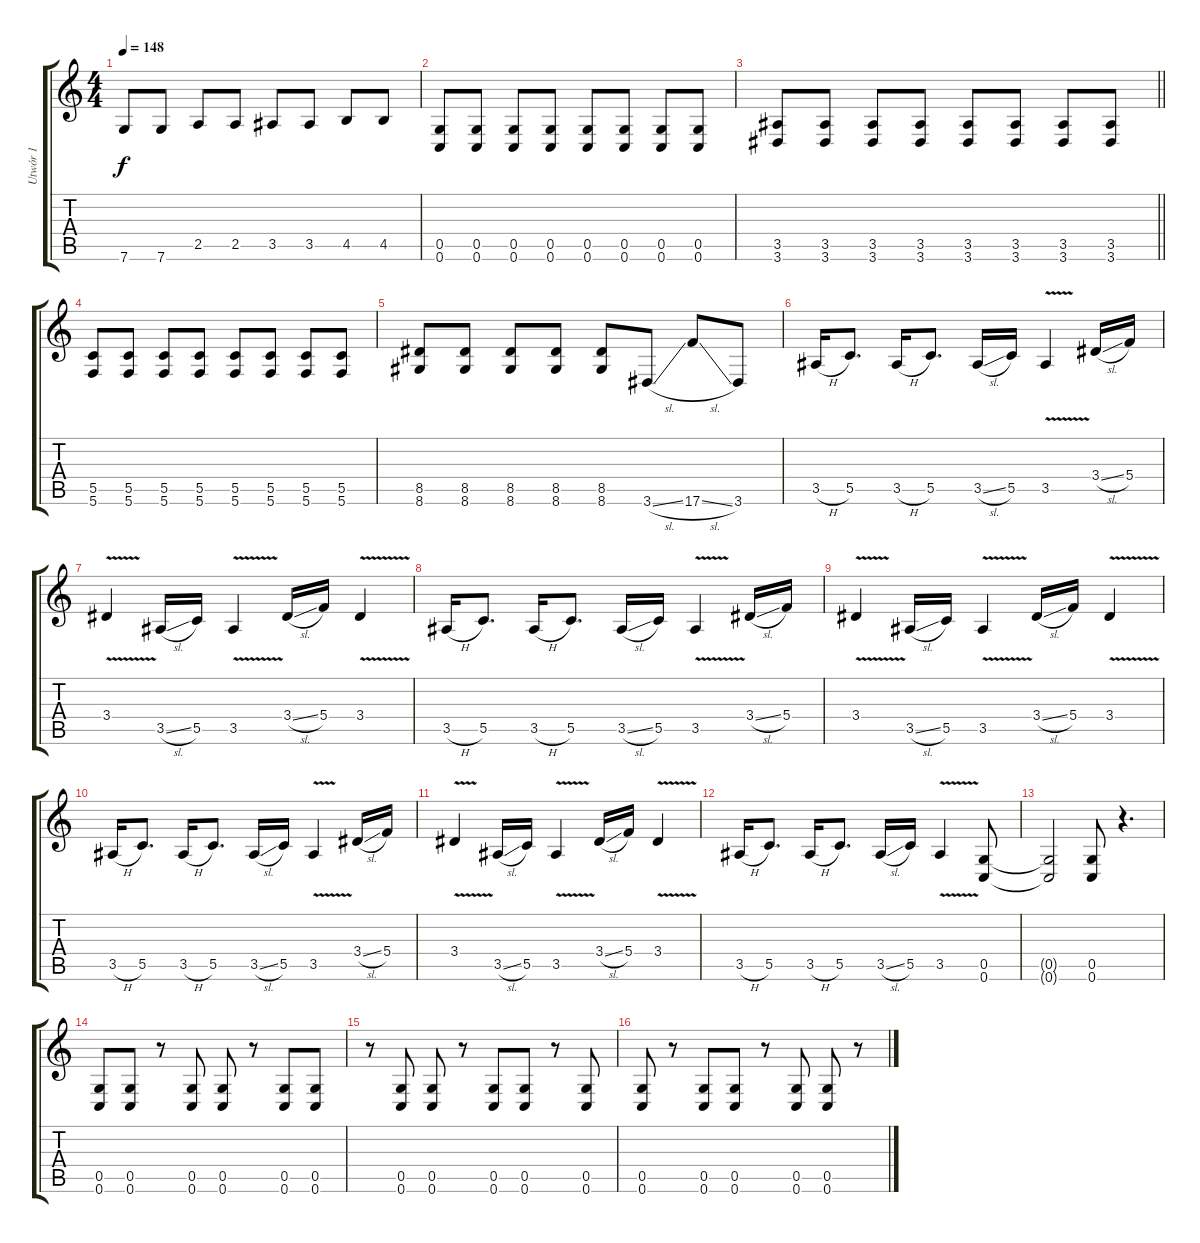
\track ("Utwór 1" "Utwór 1") {instrument distortionguitar}
\staff {score tabs}
\tuning (D4 A3 F3 C3 G2 C2) {hide}
\ts (4 4)
\tempo 148
\clef g2
\ks c
7.6.8{dy f} 7.6.8 2.5.8 2.5.8 3.5.8 3.5.8 4.5.8 4.5.8 |
(0.5 0.6).8 (0.5 0.6).8 (0.5 0.6).8 (0.5 0.6).8 (0.5 0.6).8 (0.5 0.6).8 (0.5 0.6).8 (0.5 0.6).8 |
\barLineRight lightlight
(3.5 3.6).8 (3.5 3.6).8 (3.5 3.6).8 (3.5 3.6).8 (3.5 3.6).8 (3.5 3.6).8 (3.5 3.6).8 (3.5 3.6).8 |
(5.5 5.6).8 (5.5 5.6).8 (5.5 5.6).8 (5.5 5.6).8 (5.5 5.6).8 (5.5 5.6).8 (5.5 5.6).8 (5.5 5.6).8 |
(8.5 8.6).8 (8.5 8.6).8 (8.5 8.6).8 (8.5 8.6).8 (8.5 8.6).8 3.6{sl}.8 17.6{sl}.8 3.6.8 |
3.5{h}.16 5.5.8{d} 3.5{h}.16 5.5.8{d} 3.5{sl}.16 5.5.16 3.5{v}.4 3.4{sl}.16 5.4.16 |
3.4{v}.4 3.5{sl}.16 5.5.16 3.5{v}.4 3.4{sl}.16 5.4.16 3.4{v}.4 |
3.5{h}.16 5.5.8{d} 3.5{h}.16 5.5.8{d} 3.5{sl}.16 5.5.16 3.5{v}.4 3.4{sl}.16 5.4.16 |
3.4{v}.4 3.5{sl}.16 5.5.16 3.5{v}.4 3.4{sl}.16 5.4.16 3.4{v}.4 |
3.5{h}.16 5.5.8{d} 3.5{h}.16 5.5.8{d} 3.5{sl}.16 5.5.16 3.5{v}.4 3.4{sl}.16 5.4.16 |
3.4{v}.4 3.5{sl}.16 5.5.16 3.5{v}.4 3.4{sl}.16 5.4.16 3.4{v}.4 |
3.5{h}.16 5.5.8{d} 3.5{h}.16 5.5.8{d} 3.5{sl}.16 5.5.16 3.5{v}.4 (0.5 0.6).8 |
(0.5{t} 0.6{t}).2 (0.5 0.6).8 r.4{d} |
(0.5 0.6).8 (0.5 0.6).8 r.8 (0.5 0.6).8 (0.5 0.6).8 r.8 (0.5 0.6).8 (0.5 0.6).8 |
r.8 (0.5 0.6).8 (0.5 0.6).8 r.8 (0.5 0.6).8 (0.5 0.6).8 r.8 (0.5 0.6).8 |
(0.5 0.6).8 r.8 (0.5 0.6).8 (0.5 0.6).8 r.8 (0.5 0.6).8 (0.5 0.6).8 r.8
